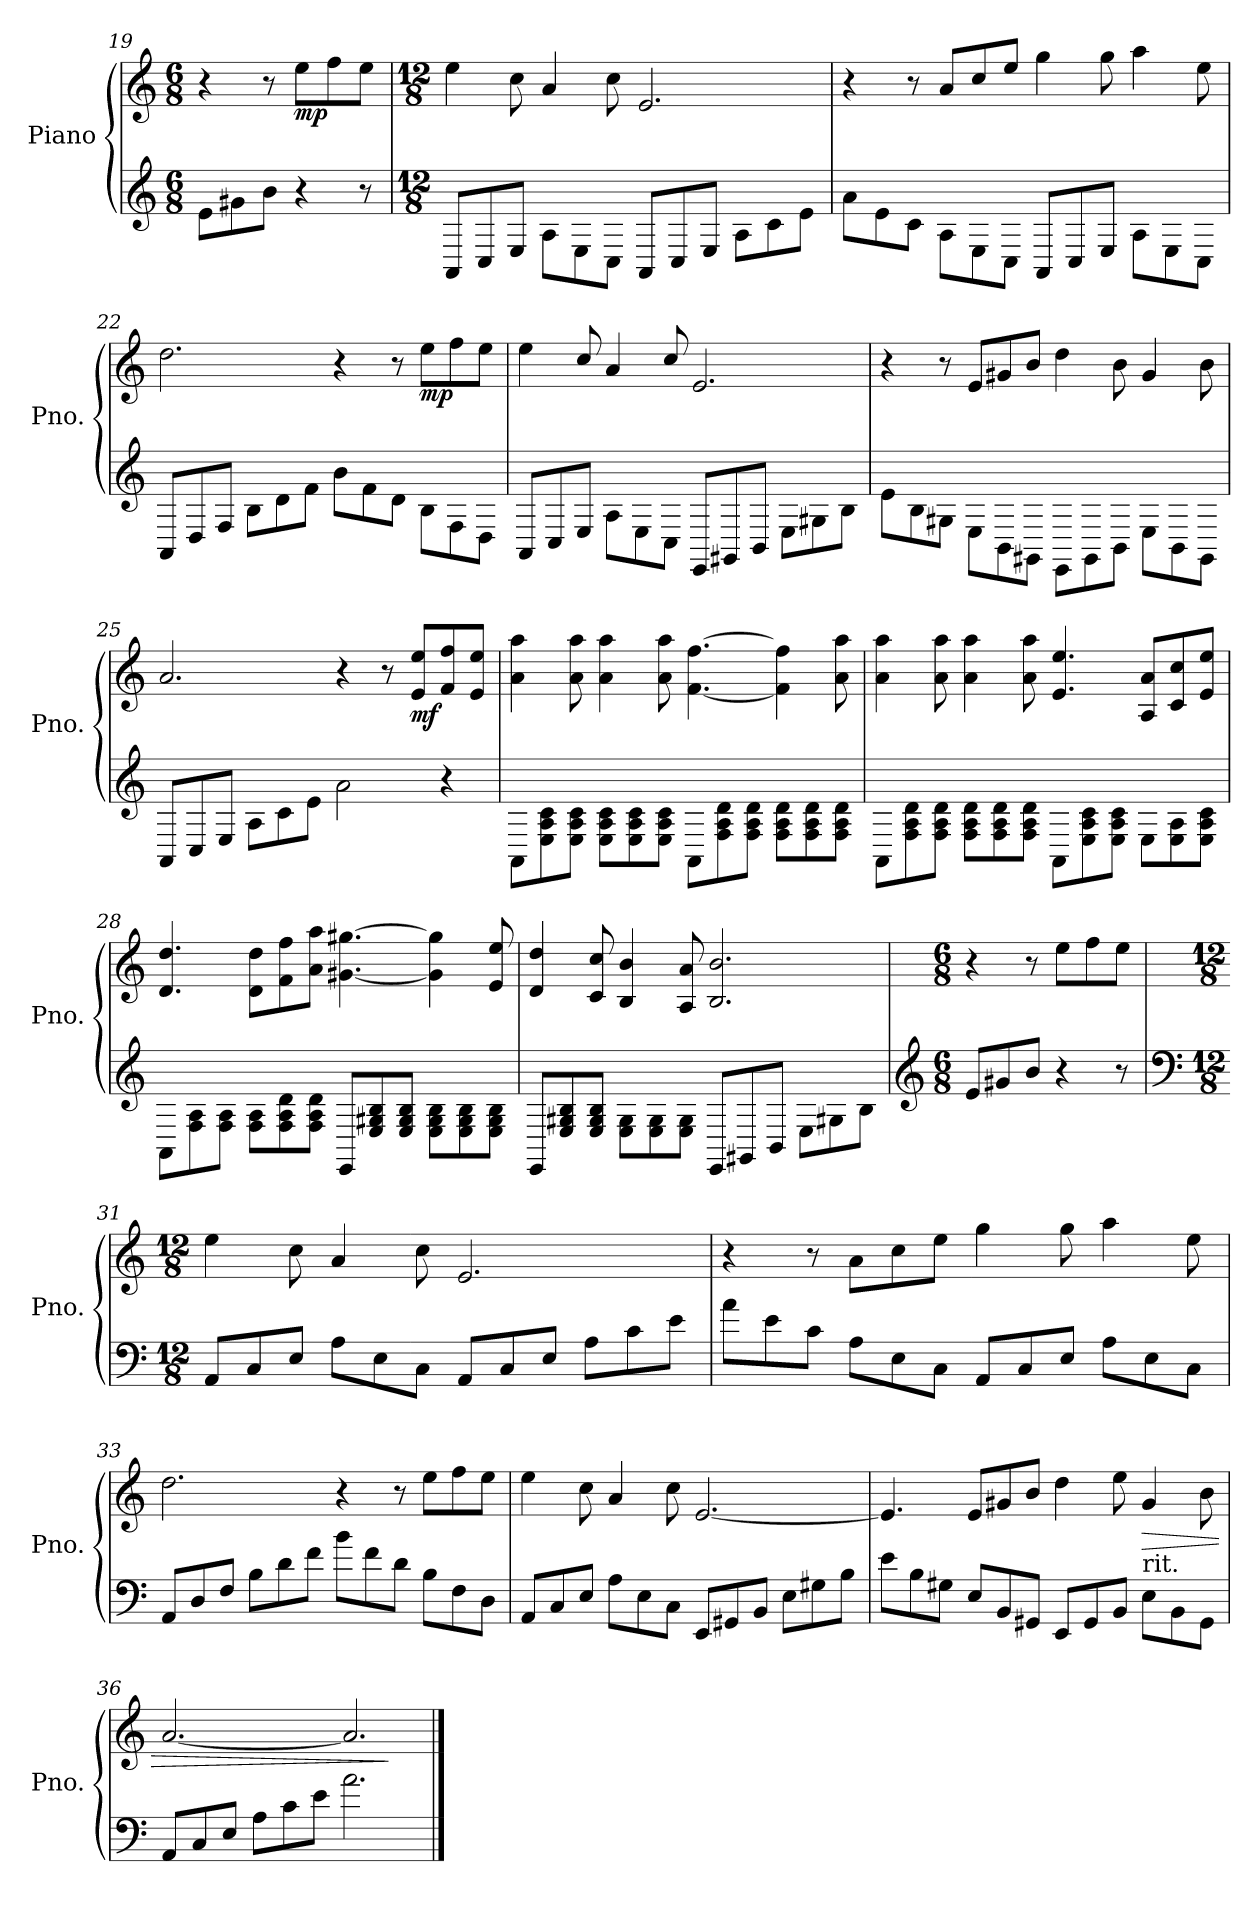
**kern	**kern	**dynam
*part1	*part1	*part1
*staff2	*staff1	*staff1/2
*I"Piano	*	*
*I'Pno.	*	*
*clefG2	*clefG2	*
*k[]	*k[]	*
*M6/8	*M6/8	*
=19	=19	=19
8e\L	4r	.
8g#X\	.	.
8b\J	8r	.
!	!	!LO:DY:b
4r	8ee\L	mp
.	8ff\	.
8r	8ee\J	.
!!LO:LB:g=z
=20	=20	=20
*M12/8	*M12/8	*
8AA/L	4ee\	.
8C/	.	.
8E/J	8cc\	.
8A\L	4a/	.
8E\	.	.
8C\J	8cc\	.
8AA/L	2.e/	.
8C/	.	.
8E/J	.	.
8A\L	.	.
8c\	.	.
8e\J	.	.
=21	=21	=21
8a\L	4r	.
8e\	.	.
8c\J	8r	.
8A\L	8a/L	.
8E\	8cc/	.
8C\J	8ee/J	.
8AA/L	4gg\	.
8C/	.	.
8E/J	8gg\	.
8A\L	4aa\	.
8E\	.	.
8C\J	8ee\	.
=22	=22	=22
8AA/L	2.dd\	.
8D/	.	.
8F/J	.	.
8B\L	.	.
8d\	.	.
8f\J	.	.
8b\L	4r	.
8f\	.	.
8d\J	8r	.
!	!	!LO:DY:b
8B\L	8ee\L	mp
8F\	8ff\	.
8D\J	8ee\J	.
!!LO:LB:g=z
=23	=23	=23
8AA/L	4ee\	.
8C/	.	.
8E/J	8cc/	.
8A\L	4a/	.
8E\	.	.
8C\J	8cc/	.
8EE/L	2.e/	.
8GG#X/	.	.
8BB/J	.	.
8E\L	.	.
8G#X\	.	.
8B\J	.	.
=24	=24	=24
8e\L	4r	.
8B\	.	.
8G#X\J	8r	.
8E\L	8e/L	.
8BB\	8g#X/	.
8GG#X\J	8b/J	.
8EE\L	4dd\	.
8GG#\	.	.
8BB\J	8b\	.
8E\L	4g#/	.
8BB\	.	.
8GG#\J	8b\	.
=25	=25	=25
8AA/L	2.a/	.
8C/	.	.
8E/J	.	.
8A\L	.	.
8c\	.	.
8e\J	.	.
2a\	4r	.
.	8r	.
!	!	!LO:DY:b
.	8e/ 8ee/L	mf
4r	8f/ 8ff/	.
.	8e/ 8ee/J	.
!!LO:LB:g=z
=26	=26	=26
8AA\L	4a\ 4aa\	.
8E\ 8A\ 8c\	.	.
8E\ 8A\ 8c\J	8a\ 8aa\	.
8E\ 8A\ 8c\L	4a\ 4aa\	.
8E\ 8A\ 8c\	.	.
8E\ 8A\ 8c\J	8a\ 8aa\	.
8AA\L	[4.f\ [4.ff\	.
8F\ 8A\ 8d\	.	.
8F\ 8A\ 8d\J	.	.
8F\ 8A\ 8d\L	4f\] 4ff\]	.
8F\ 8A\ 8d\	.	.
8F\ 8A\ 8d\J	8a\ 8aa\	.
=27	=27	=27
8AA\L	4a\ 4aa\	.
8F\ 8A\ 8d\	.	.
8F\ 8A\ 8d\J	8a\ 8aa\	.
8F\ 8A\ 8d\L	4a\ 4aa\	.
8F\ 8A\ 8d\	.	.
8F\ 8A\ 8d\J	8a\ 8aa\	.
8AA\L	4.e/ 4.ee/	.
8E\ 8A\ 8c\	.	.
8E\ 8A\ 8c\J	.	.
8E\L	8A/ 8a/L	.
8E\ 8A\	8c/ 8cc/	.
8E\ 8A\ 8c\J	8e/ 8ee/J	.
!!LO:PB:g=z
=28	=28	=28
8AA\L	4.d/ 4.dd/	.
8F\ 8A\	.	.
8F\ 8A\J	.	.
8F\ 8A\L	8d\ 8dd\L	.
8F\ 8A\ 8d\	8f\ 8ff\	.
8F\ 8A\ 8d\J	8a\ 8aa\J	.
8EE/L	[4.g#X\ [4.gg#X\	.
8E/ 8G#X/ 8B/	.	.
8E/ 8G#/ 8B/J	.	.
8E\ 8G#\ 8B\L	4g#\] 4gg#\]	.
8E\ 8G#\ 8B\	.	.
8E\ 8G#\ 8B\J	8e/ 8ee/	.
=29	=29	=29
8EE/L	4d/ 4dd/	.
8E/ 8G#X/ 8B/	.	.
8E/ 8G#/ 8B/J	8c/ 8cc/	.
8E\ 8G#\L	4B/ 4b/	.
8E\ 8G#\	.	.
8E\ 8G#\J	8A/ 8a/	.
8EE/L	2.B/ 2.b/	.
8GG#X/	.	.
8BB/J	.	.
8E\L	.	.
8G#X\	.	.
8B\J	.	.
=30	=30	=30
*clefG2	*	*
*M6/8	*M6/8	*
8e/L	4r	.
8g#X/	.	.
8b/J	8r	.
4r	8ee\L	.
.	8ff\	.
8r	8ee\J	.
!!LO:LB:g=z
=31	=31	=31
*clefF4	*	*
*M12/8	*M12/8	*
8AA/L	4ee\	.
8C/	.	.
8E/J	8cc\	.
8A\L	4a/	.
8E\	.	.
8C\J	8cc\	.
8AA/L	2.e/	.
8C/	.	.
8E/J	.	.
8A\L	.	.
8c\	.	.
8e\J	.	.
=32	=32	=32
8a\L	4r	.
8e\	.	.
8c\J	8r	.
8A\L	8a\L	.
8E\	8cc\	.
8C\J	8ee\J	.
8AA/L	4gg\	.
8C/	.	.
8E/J	8gg\	.
8A\L	4aa\	.
8E\	.	.
8C\J	8ee\	.
=33	=33	=33
8AA/L	2.dd\	.
8D/	.	.
8F/J	.	.
8B\L	.	.
8d\	.	.
8f\J	.	.
8b\L	4r	.
8f\	.	.
8d\J	8r	.
8B\L	8ee\L	.
8F\	8ff\	.
8D\J	8ee\J	.
!!LO:LB:g=z
=34	=34	=34
8AA/L	4ee\	.
8C/	.	.
8E/J	8cc\	.
8A\L	4a/	.
8E\	.	.
8C\J	8cc\	.
8EE/L	[2.e/	.
8GG#X/	.	.
8BB/J	.	.
8E\L	.	.
8G#X\	.	.
8B\J	.	.
=35	=35	=35
8e\L	4.e/]	.
8B\	.	.
8G#X\J	.	.
8E/L	8e/L	.
8BB/	8g#X/	.
8GG#X/J	8b/J	.
8EE/L	4dd\	.
8GG#/	.	.
8BB/J	8ee\	.
*	*MM80	*
!LO:TX:a:t=rit.	!	!
!	!	!LO:HP:b
8E\L	4g#/	>
8BB\	.	.
*	*MM70	*
8GG#\J	8b\	.
=36	=36	=36
8AA/L	[2.a/	.
8C/	.	.
8E/J	.	.
8A\L	.	.
8c\	.	.
8e\J	.	.
2.a\	2.a/]	.
.	.	]
==	==	==
*-	*-	*-
